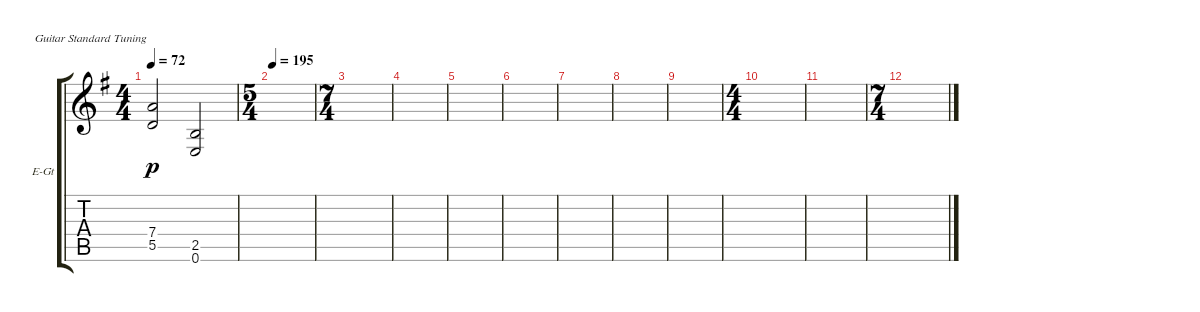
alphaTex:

\defaultSystemsLayout 4
\bracketExtendMode groupsimilarinstruments
\firstSystemTrackNameOrientation horizontal
\otherSystemsTrackNameOrientation horizontal
\track ("Ryhtm gtr." "E-Gt") {instrument distortionguitar}
\staff {score tabs}
\tuning (E4 B3 G3 D3 A2 E2)
\ts (4 4)
\tempo 72
\clef g2
\ks g
(5.5 7.4).2{dy p} (2.5 0.6).2 |
\ts (5 4)
\tempo 195
|
\ts (7 4)
|
|
|
|
|
|
|
\ts (4 4)
|
|
\ts (7 4)
